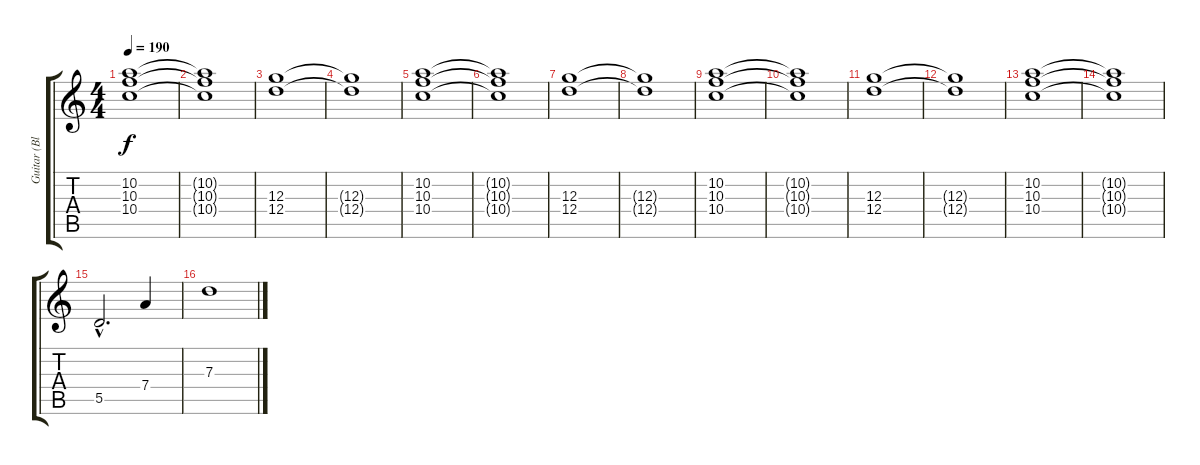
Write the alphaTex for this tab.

\track ("Guitar (Blackmore)" "Guitar (Bl") {instrument distortionguitar}
\staff {score tabs}
\tuning (E4 B3 G3 D3 A2 E2) {hide}
\ts (4 4)
\tempo 190
\clef g2
\ks c
(10.2 10.3 10.4).1{dy f} |
(10.2{t} 10.3{t} 10.4{t}).1 |
(12.3 12.4).1 |
(12.3{t} 12.4{t}).1 |
(10.2 10.3 10.4).1 |
(10.2{t} 10.3{t} 10.4{t}).1 |
(12.3 12.4).1 |
(12.3{t} 12.4{t}).1 |
(10.2 10.3 10.4).1 |
(10.2{t} 10.3{t} 10.4{t}).1 |
(12.3 12.4).1 |
(12.3{t} 12.4{t}).1 |
(10.2 10.3 10.4).1 |
(10.2{t} 10.3{t} 10.4{t}).1 |
5.5{hac}.2{d} 7.4.4 |
7.3.1
